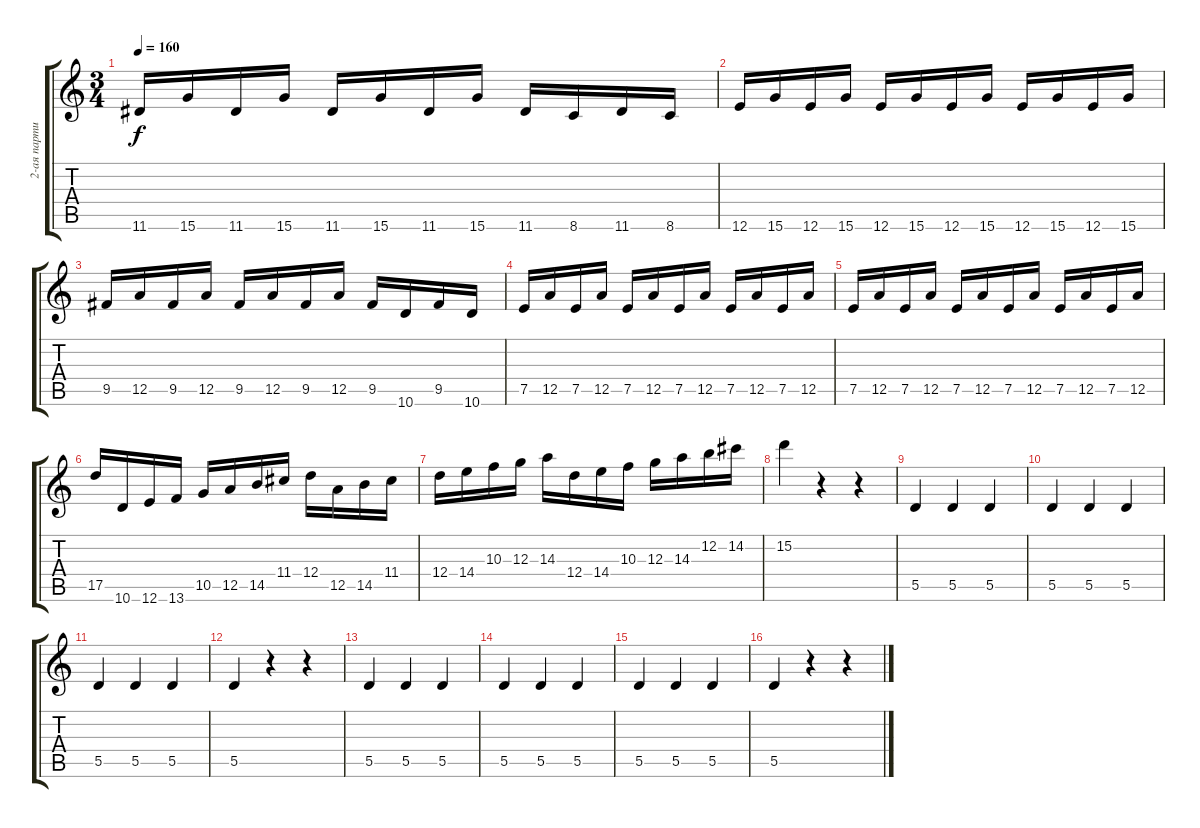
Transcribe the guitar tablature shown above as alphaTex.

\track ("2-ая партия by Rome Efa" "2-ая парти") {instrument distortionguitar}
\staff {score tabs}
\tuning (E4 B3 G3 D3 A2 E2) {hide}
\ts (3 4)
\tempo 160
\clef g2
\ks c
11.6.16{dy f} 15.6.16 11.6.16 15.6.16 11.6.16 15.6.16 11.6.16 15.6.16 11.6.16 8.6.16 11.6.16 8.6.16 |
12.6.16 15.6.16 12.6.16 15.6.16 12.6.16 15.6.16 12.6.16 15.6.16 12.6.16 15.6.16 12.6.16 15.6.16 |
9.5.16 12.5.16 9.5.16 12.5.16 9.5.16 12.5.16 9.5.16 12.5.16 9.5.16 10.6.16 9.5.16 10.6.16 |
7.5.16 12.5.16 7.5.16 12.5.16 7.5.16 12.5.16 7.5.16 12.5.16 7.5.16 12.5.16 7.5.16 12.5.16 |
7.5.16 12.5.16 7.5.16 12.5.16 7.5.16 12.5.16 7.5.16 12.5.16 7.5.16 12.5.16 7.5.16 12.5.16 |
17.5.16 10.6.16 12.6.16 13.6.16 10.5.16 12.5.16 14.5.16 11.4.16 12.4.16 12.5.16 14.5.16 11.4.16 |
12.4.16 14.4.16 10.3.16 12.3.16 14.3.16 12.4.16 14.4.16 10.3.16 12.3.16 14.3.16 12.2.16 14.2.16 |
15.2.4 r.4 r.4 |
5.5.4 5.5.4 5.5.4 |
5.5.4 5.5.4 5.5.4 |
5.5.4 5.5.4 5.5.4 |
5.5.4 r.4 r.4 |
5.5.4 5.5.4 5.5.4 |
5.5.4 5.5.4 5.5.4 |
5.5.4 5.5.4 5.5.4 |
5.5.4 r.4 r.4
